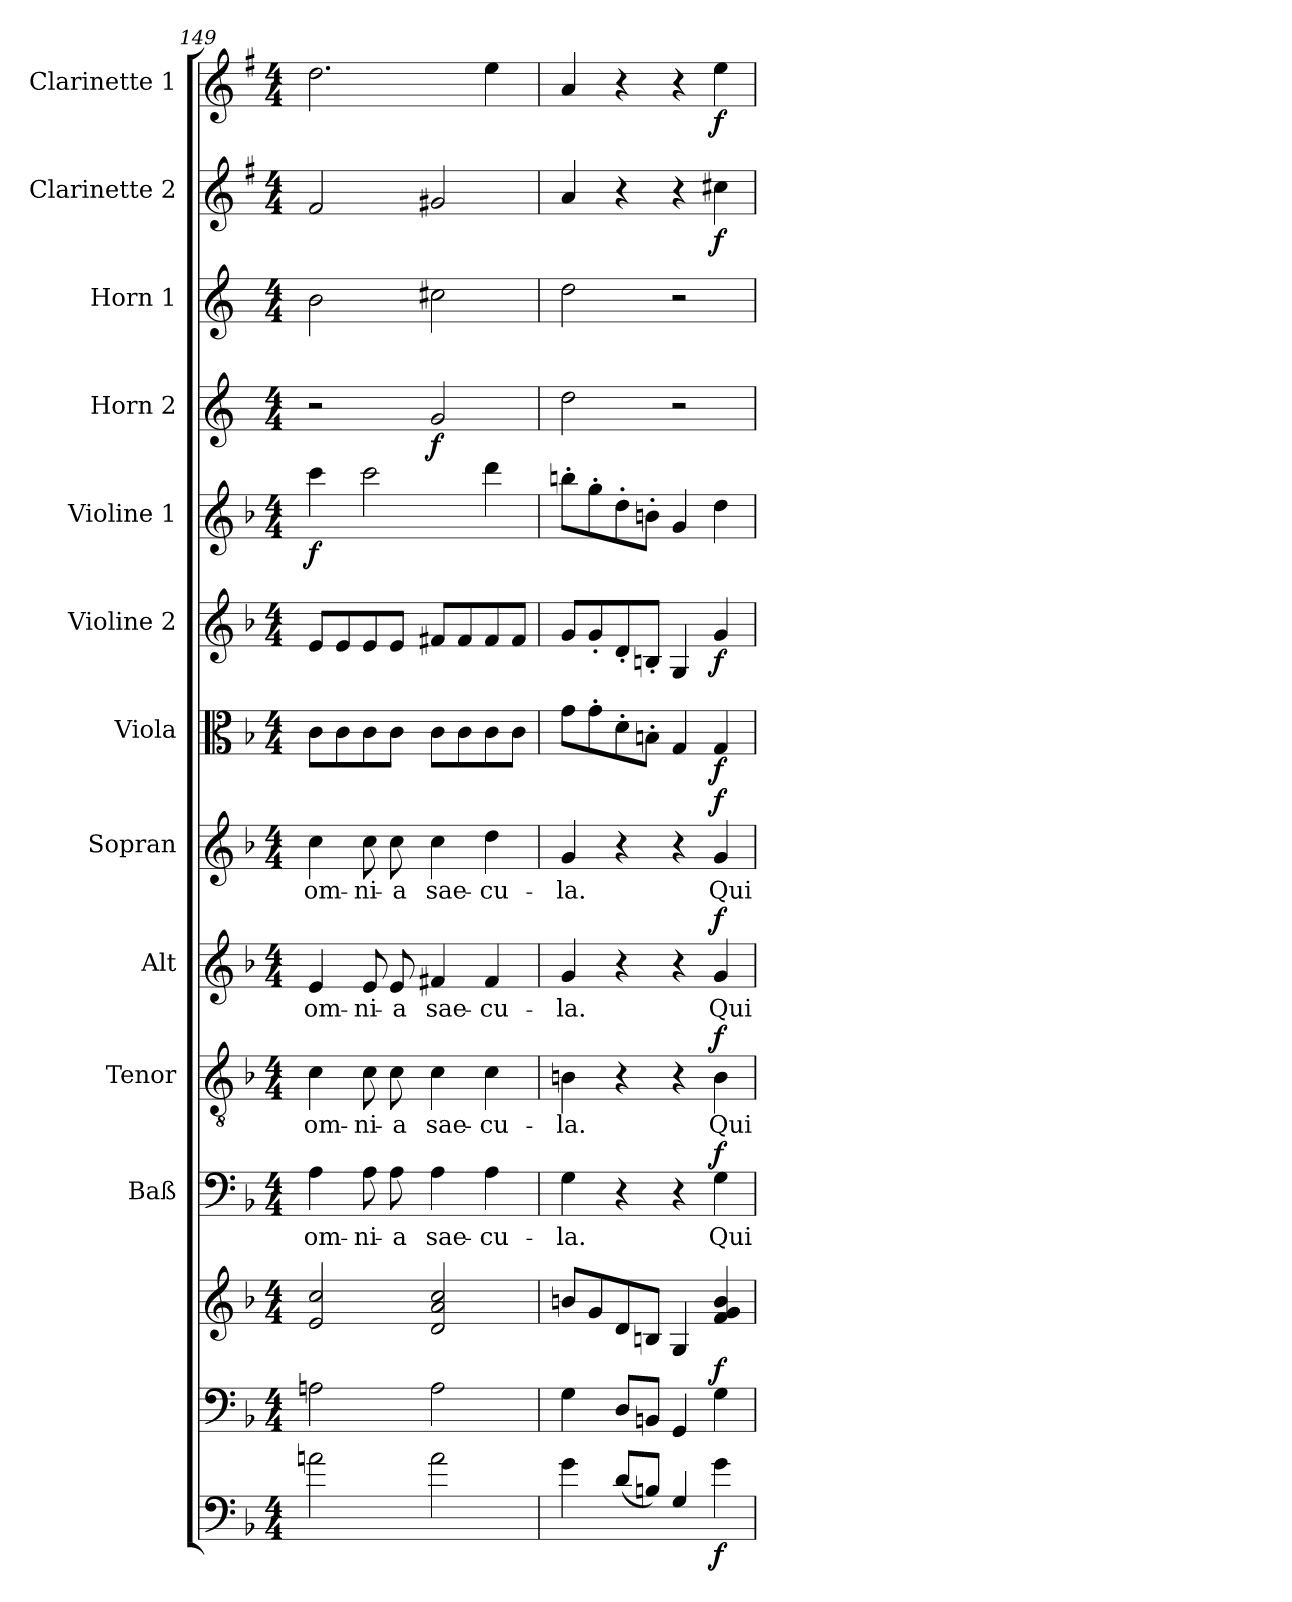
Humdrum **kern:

**kern	**dynam	**kern	**kern	**dynam	**kern	**text	**dynam	**kern	**text	**dynam	**kern	**text	**dynam	**kern	**text	**dynam	**kern	**dynam	**kern	**dynam	**kern	**dynam	**kern	**dynam	**kern	**kern	**dynam	**kern	**dynam
*part13	*part13	*part12	*part12	*part12	*part11	*part11	*part11	*part10	*part10	*part10	*part9	*part9	*part9	*part8	*part8	*part8	*part7	*part7	*part6	*part6	*part5	*part5	*part4	*part4	*part3	*part2	*part2	*part1	*part1
*staff14	*staff14	*staff13	*staff12	*staff12/13	*staff11	*staff11	*staff11	*staff10	*staff10	*staff10	*staff9	*staff9	*staff9	*staff8	*staff8	*staff8	*staff7	*staff7	*staff6	*staff6	*staff5	*staff5	*staff4	*staff4	*staff3	*staff2	*staff2	*staff1	*staff1
*	*	*	*	*	*I"Baß	*	*	*I"Tenor	*	*	*I"Alt	*	*	*I"Sopran	*	*	*I"Viola	*	*I"Violine 2	*	*I"Violine 1	*	*I"Horn 2	*	*I"Horn 1	*I"Clarinette 2	*	*I"Clarinette 1	*
*	*	*	*	*	*I'Baß	*	*	*I'Ten	*	*	*I'Alt	*	*	*I'Sop	*	*	*I'Vla.	*	*I'Vln. 2	*	*I'Vln. 1	*	*I'Hrn. 2	*	*I'Hrn. 1	*	*	*	*
*clefF4	*	*clefF4	*clefG2	*	*clefF4	*	*	*clefGv2	*	*	*clefG2	*	*	*clefG2	*	*	*clefC3	*	*clefG2	*	*clefG2	*	*clefG2	*	*clefG2	*clefG2	*	*clefG2	*
*ITrd7c12	*	*	*	*	*	*	*	*	*	*	*	*	*	*	*	*	*	*	*	*	*	*	*ITrd4c7	*	*ITrd4c7	*ITrd1c2	*	*ITrd1c2	*
*k[b-]	*	*k[b-]	*k[b-]	*	*k[b-]	*	*	*k[b-]	*	*	*k[b-]	*	*	*k[b-]	*	*	*k[b-]	*	*k[b-]	*	*k[b-]	*	*k[b-]	*	*k[b-]	*k[b-]	*	*k[b-]	*
*F:	*	*F:	*F:	*	*F:	*	*	*F:	*	*	*F:	*	*	*F:	*	*	*F:	*	*F:	*	*F:	*	*F:	*	*F:	*F:	*	*F:	*
*M4/4	*	*M4/4	*M4/4	*	*M4/4	*	*	*M4/4	*	*	*M4/4	*	*	*M4/4	*	*	*M4/4	*	*M4/4	*	*M4/4	*	*M4/4	*	*M4/4	*M4/4	*	*M4/4	*
=149	=149	=149	=149	=149	=149	=149	=149	=149	=149	=149	=149	=149	=149	=149	=149	=149	=149	=149	=149	=149	=149	=149	=149	=149	=149	=149	=149	=149	=149
!	!	!	!	!	!	!LO:LY:b	!	!	!LO:LY:b	!	!	!LO:LY:b	!	!	!LO:LY:b	!	!	!	!	!	!	!LO:DY:b	!	!	!	!	!	!	!
2An\	.	2An\	2e/ 2cc/	.	4A\	om-	.	4c\	om-	.	4e/	om-	.	4cc\	om-	.	8c\L	.	8e/L	.	4ccc\	f	2r	.	2e\	2e/	.	2.cc\	.
.	.	.	.	.	.	.	.	.	.	.	.	.	.	.	.	.	8c\	.	8e/	.	.	.	.	.	.	.	.	.	.
!	!	!	!	!	!	!LO:LY:b	!	!	!LO:LY:b	!	!	!LO:LY:b	!	!	!LO:LY:b	!	!	!	!	!	!	!	!	!	!	!	!	!	!
.	.	.	.	.	8A\	-ni-	.	8c\	-ni-	.	8e/	-ni-	.	8cc\	-ni-	.	8c\	.	8e/	.	2ccc\	.	.	.	.	.	.	.	.
!	!	!	!	!	!	!LO:LY:b	!	!	!LO:LY:b	!	!	!LO:LY:b	!	!	!LO:LY:b	!	!	!	!	!	!	!	!	!	!	!	!	!	!
.	.	.	.	.	8A\	-a	.	8c\	-a	.	8e/	-a	.	8cc\	-a	.	8c\J	.	8e/J	.	.	.	.	.	.	.	.	.	.
!	!	!	!	!	!	!LO:LY:b	!	!	!LO:LY:b	!	!	!LO:LY:b	!	!	!LO:LY:b	!	!	!	!	!	!	!	!	!LO:DY:b	!	!	!	!	!
2A\	.	2A\	2d/ 2a/ 2cc/	.	4A\	sae-	.	4c\	sae-	.	4f#X/	sae-	.	4cc\	sae-	.	8c\L	.	8f#X/L	.	.	.	2c/	f	2f#X\	2f#X/	.	.	.
.	.	.	.	.	.	.	.	.	.	.	.	.	.	.	.	.	8c\	.	8f#/	.	.	.	.	.	.	.	.	.	.
!	!	!	!	!	!	!LO:LY:b	!	!	!LO:LY:b	!	!	!LO:LY:b	!	!	!LO:LY:b	!	!	!	!	!	!	!	!	!	!	!	!	!	!
.	.	.	.	.	4A\	-cu-	.	4c\	-cu-	.	4f#/	-cu-	.	4dd\	-cu-	.	8c\	.	8f#/	.	4ddd\	.	.	.	.	.	.	4dd\	.
.	.	.	.	.	.	.	.	.	.	.	.	.	.	.	.	.	8c\J	.	8f#/J	.	.	.	.	.	.	.	.	.	.
!!LO:PB:g=z
=150	=150	=150	=150	=150	=150	=150	=150	=150	=150	=150	=150	=150	=150	=150	=150	=150	=150	=150	=150	=150	=150	=150	=150	=150	=150	=150	=150	=150	=150
!	!	!	!	!	!	!LO:LY:b	!	!	!LO:LY:b	!	!	!LO:LY:b	!	!	!LO:LY:b	!	!	!	!	!	!	!	!	!	!	!	!	!	!
4G\	.	4G\	8bn/L	.	4G\	-la.	.	4Bn\	-la.	.	4g/	-la.	.	4g/	-la.	.	8g\L	.	8g/L	.	8bbn'>\L	.	2g\	.	2g\	4g/	.	4g/	.
.	.	.	8g/	.	.	.	.	.	.	.	.	.	.	.	.	.	8g'>\	.	8g'</	.	8gg'>\	.	.	.	.	.	.	.	.
(<8D/L	.	8D/L	8d/	.	4r	.	.	4r	.	.	4r	.	.	4r	.	.	8d'>\	.	8d'</	.	8dd'>\	.	.	.	.	4r	.	4r	.
8BBn/J)	.	8BBn/J	8Bn/J	.	.	.	.	.	.	.	.	.	.	.	.	.	8Bn'>\J	.	8Bn'</J	.	8bn'>\J	.	.	.	.	.	.	.	.
4GG/	.	4GG/	4G/	.	4r	.	.	4r	.	.	4r	.	.	4r	.	.	4G/	.	4G/	.	4g/	.	2r	.	2r	4r	.	4r	.
!	!LO:DY:b	!	!	!LO:DY:a=2	!	!LO:LY:b	!LO:DY:a	!	!LO:LY:b	!LO:DY:a	!	!LO:LY:b	!LO:DY:a	!	!LO:LY:b	!LO:DY:a	!	!LO:DY:b	!	!LO:DY:b	!	!	!	!	!	!	!LO:DY:b	!	!LO:DY:b
4G\	f	4G\	4f/ 4g/ 4b/	f	4G\	Qui	f	4B\	Qui	f	4g/	Qui	f	4g/	Qui	f	4G/	f	4g/	f	4dd\	.	.	.	.	4bn\	f	4dd\	f
=	=	=	=	=	=	=	=	=	=	=	=	=	=	=	=	=	=	=	=	=	=	=	=	=	=	=	=	=	=
*-	*-	*-	*-	*-	*-	*-	*-	*-	*-	*-	*-	*-	*-	*-	*-	*-	*-	*-	*-	*-	*-	*-	*-	*-	*-	*-	*-	*-	*-
